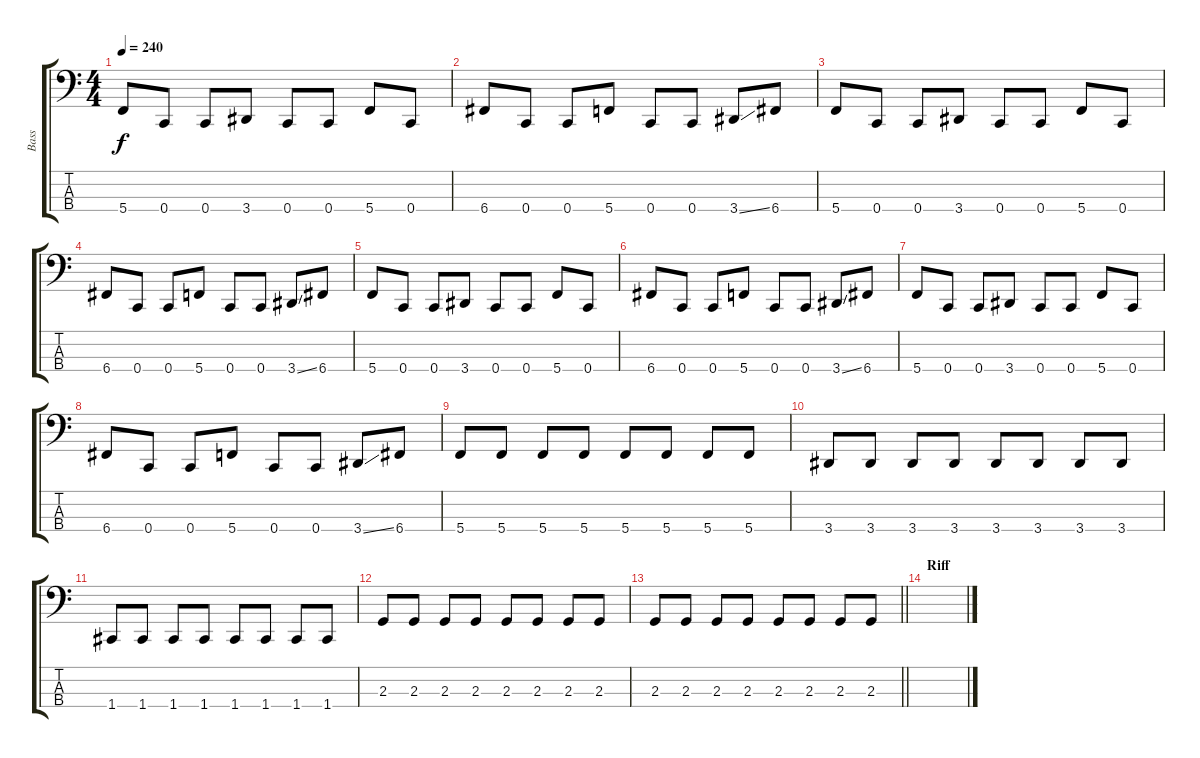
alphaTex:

\track ("Bass" "Bass") {instrument electricbassfinger}
\staff {score tabs}
\tuning (Eb2 Bb1 F1 C1) {hide}
\ts (4 4)
\tempo 240
\clef f4
\ks c
5.4.8{dy f} 0.4.8 0.4.8 3.4.8 0.4.8 0.4.8 5.4.8 0.4.8 |
6.4.8 0.4.8 0.4.8 5.4.8 0.4.8 0.4.8 3.4{ss}.8 6.4.8 |
5.4.8 0.4.8 0.4.8 3.4.8 0.4.8 0.4.8 5.4.8 0.4.8 |
6.4.8 0.4.8 0.4.8 5.4.8 0.4.8 0.4.8 3.4{ss}.8 6.4.8 |
5.4.8 0.4.8 0.4.8 3.4.8 0.4.8 0.4.8 5.4.8 0.4.8 |
6.4.8 0.4.8 0.4.8 5.4.8 0.4.8 0.4.8 3.4{ss}.8 6.4.8 |
5.4.8 0.4.8 0.4.8 3.4.8 0.4.8 0.4.8 5.4.8 0.4.8 |
6.4.8 0.4.8 0.4.8 5.4.8 0.4.8 0.4.8 3.4{ss}.8 6.4.8 |
5.4.8 5.4.8 5.4.8 5.4.8 5.4.8 5.4.8 5.4.8 5.4.8 |
3.4.8 3.4.8 3.4.8 3.4.8 3.4.8 3.4.8 3.4.8 3.4.8 |
1.4.8 1.4.8 1.4.8 1.4.8 1.4.8 1.4.8 1.4.8 1.4.8 |
2.3.8 2.3.8 2.3.8 2.3.8 2.3.8 2.3.8 2.3.8 2.3.8 |
\barLineRight lightlight
2.3.8 2.3.8 2.3.8 2.3.8 2.3.8 2.3.8 2.3.8 2.3.8 |
\section ("" "Riff")
